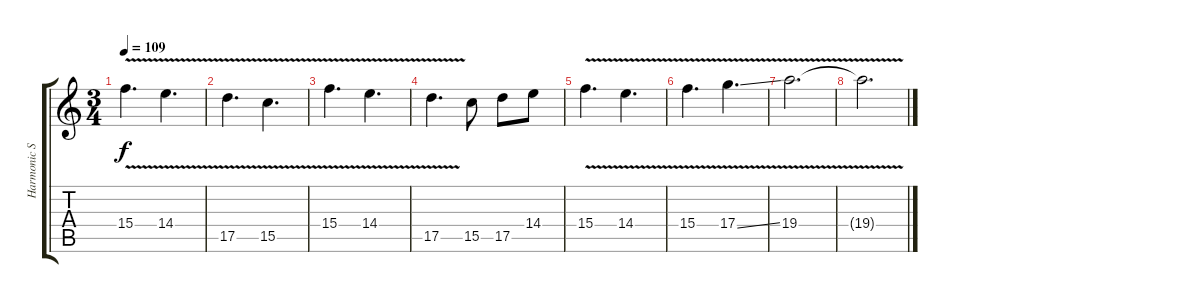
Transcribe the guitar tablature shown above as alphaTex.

\track ("Harmonic Solo 2" "Harmonic S") {instrument overdrivenguitar}
\staff {score tabs}
\tuning (E4 B3 G3 D3 A2 E2) {hide}
\ts (3 4)
\tempo 109
\clef g2
\ks c
15.4{v}.4{d dy f} 14.4{v}.4{d} |
17.5{v}.4{d} 15.5{v}.4{d} |
15.4{v}.4{d} 14.4{v}.4{d} |
17.5{v}.4{d} 15.5.8 17.5.8 14.4.8 |
15.4{v}.4{d} 14.4{v}.4{d} |
15.4{v}.4{d} 17.4{v ss}.4{d} |
19.4{v}.2{d} |
19.4{t}.2{d}
